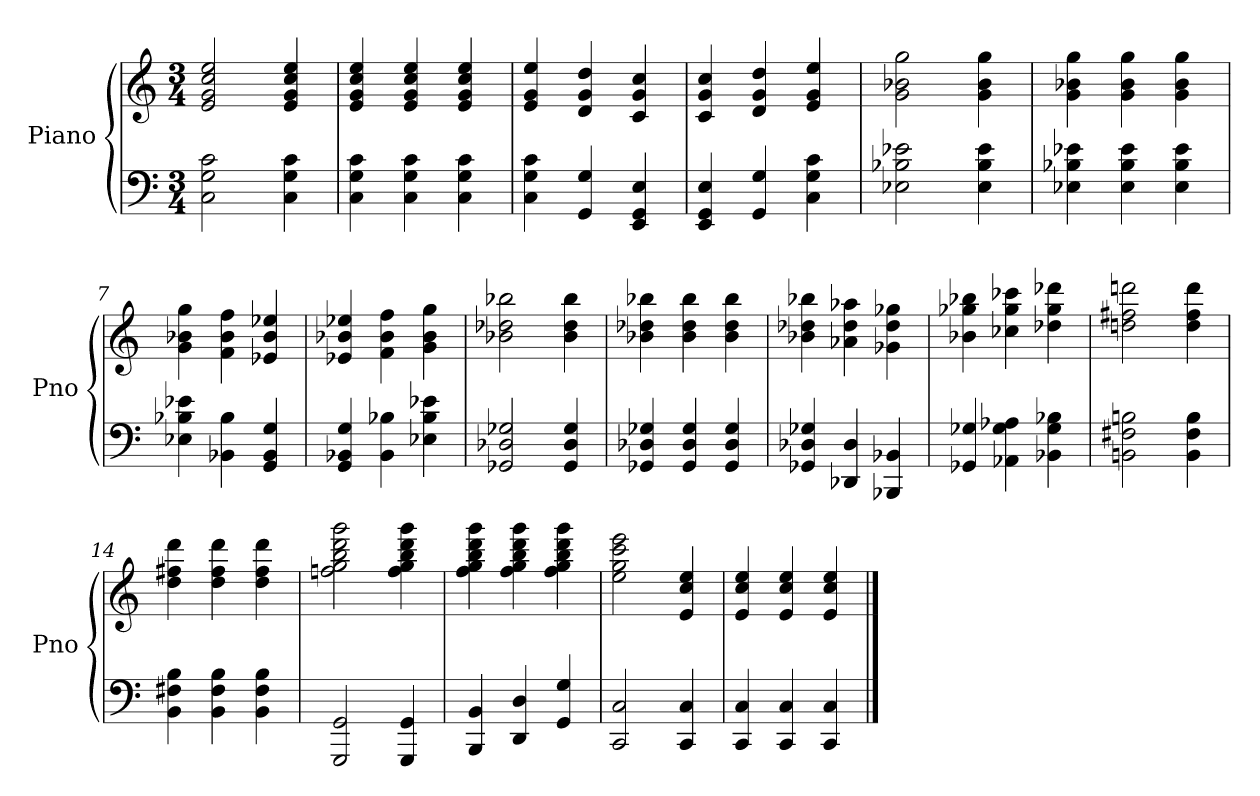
**kern	**kern
*part1	*part1
*staff2	*staff1
*I"Piano	*
*I'Pno	*
*clefF4	*clefG2
*k[]	*k[]
*M3/4	*M3/4
=1	=1
2C\ 2G\ 2c\	2e/ 2g/ 2cc/ 2ee/
4C\ 4G\ 4c\	4e/ 4g/ 4cc/ 4ee/
=2	=2
4C\ 4G\ 4c\	4e/ 4g/ 4cc/ 4ee/
4C\ 4G\ 4c\	4e/ 4g/ 4cc/ 4ee/
4C\ 4G\ 4c\	4e/ 4g/ 4cc/ 4ee/
=3	=3
4C\ 4G\ 4c\	4e/ 4g/ 4ee/
4GG/ 4G/	4d/ 4g/ 4dd/
4EE/ 4GG/ 4E/	4c/ 4g/ 4cc/
=4	=4
4EE/ 4GG/ 4E/	4c/ 4g/ 4cc/
4GG/ 4G/	4d/ 4g/ 4dd/
4C\ 4G\ 4c\	4e/ 4g/ 4ee/
=5	=5
2E-X\ 2B-X\ 2e-X\	2g\ 2b-X\ 2gg\
4E-\ 4B-\ 4e-\	4g\ 4b-\ 4gg\
=6	=6
4E-X\ 4B-X\ 4e-X\	4g\ 4b-X\ 4gg\
4E-\ 4B-\ 4e-\	4g\ 4b-\ 4gg\
4E-\ 4B-\ 4e-\	4g\ 4b-\ 4gg\
=7	=7
4E-X\ 4B-X\ 4e-X\	4g\ 4b-X\ 4gg\
4BB-X\ 4B-\	4f\ 4b-\ 4ff\
4GG/ 4BB-/ 4G/	4e-X/ 4b-/ 4ee-X/
=8	=8
4GG/ 4BB-X/ 4G/	4e-X/ 4b-X/ 4ee-X/
4BB-\ 4B-X\	4f\ 4b-\ 4ff\
4E-X\ 4B-\ 4e-X\	4g\ 4b-\ 4gg\
!!LO:LB:g=z
=9	=9
2GG-X/ 2D-X/ 2G-X/	2b-X\ 2dd-X\ 2bb-X\
4GG-/ 4D-/ 4G-/	4b-\ 4dd-\ 4bb-\
=10	=10
4GG-X/ 4D-X/ 4G-X/	4b-X\ 4dd-X\ 4bb-X\
4GG-/ 4D-/ 4G-/	4b-\ 4dd-\ 4bb-\
4GG-/ 4D-/ 4G-/	4b-\ 4dd-\ 4bb-\
=11	=11
4GG-X/ 4D-X/ 4G-X/	4b-X\ 4dd-X\ 4bb-X\
4DD-X/ 4D-/	4a-X\ 4dd-\ 4aa-X\
4BBB-X/ 4BB-X/	4g-X\ 4dd-\ 4gg-X\
=12	=12
4GG-X/ 4G-X/	4b-X\ 4gg-X\ 4bb-X\
4AA-X\ 4G-\ 4A-X\	4cc-X\ 4gg-\ 4ccc-X\
4BB-X\ 4G-\ 4B-X\	4dd-X\ 4gg-\ 4ddd-X\
=13	=13
2BBn\ 2F#X\ 2Bn\	2ddn\ 2ff#X\ 2dddn\
4BB\ 4F#\ 4B\	4dd\ 4ff#\ 4ddd\
=14	=14
4BB\ 4F#X\ 4B\	4dd\ 4ff#X\ 4ddd\
4BB\ 4F#\ 4B\	4dd\ 4ff#\ 4ddd\
4BB\ 4F#\ 4B\	4dd\ 4ff#\ 4ddd\
=15	=15
2GGG/ 2GG/	2ffn\ 2gg\ 2bb\ 2ddd\ 2ggg\
4GGG/ 4GG/	4ff\ 4gg\ 4bb\ 4ddd\ 4ggg\
=16	=16
4BBB/ 4BB/	4ff\ 4gg\ 4bb\ 4ddd\ 4ggg\
4DD/ 4D/	4ff\ 4gg\ 4bb\ 4ddd\ 4ggg\
4GG/ 4G/	4ff\ 4gg\ 4bb\ 4ddd\ 4ggg\
!!LO:LB:g=z
=17	=17
2CC/ 2C/	2ee\ 2gg\ 2ccc\ 2eee\
4CC/ 4C/	4e/ 4cc/ 4ee/
=18	=18
4CC/ 4C/	4e/ 4cc/ 4ee/
4CC/ 4C/	4e/ 4cc/ 4ee/
4CC/ 4C/	4e/ 4cc/ 4ee/
==	==
*-	*-
